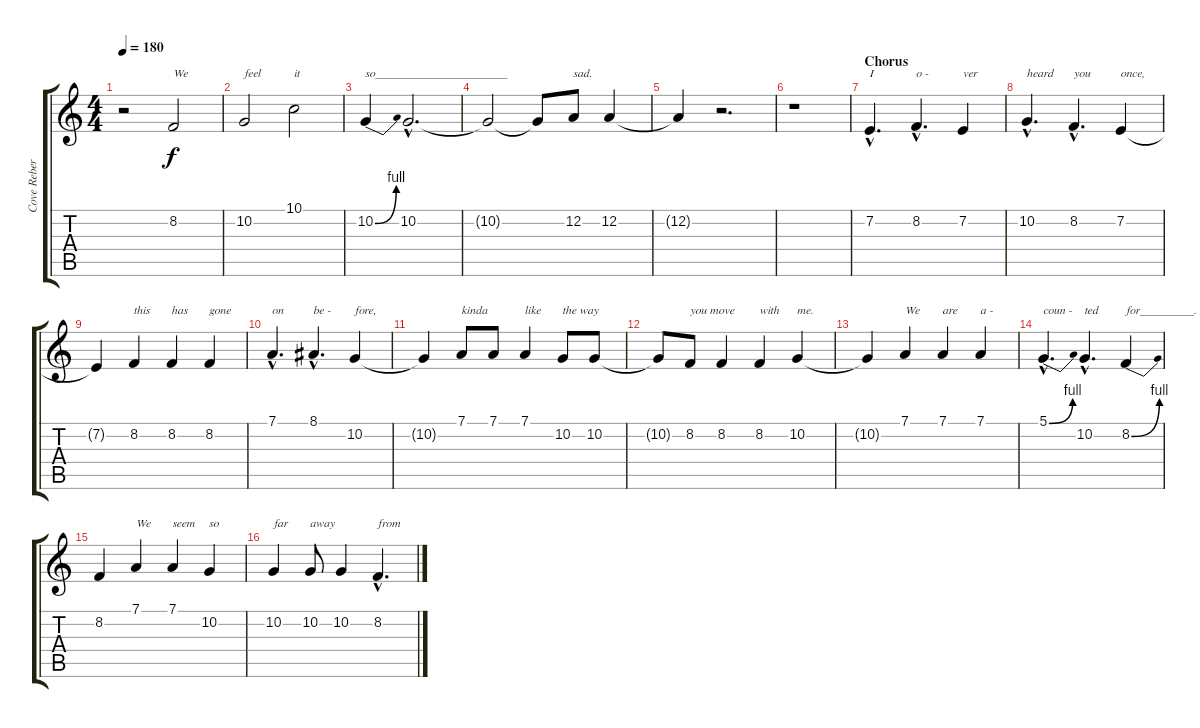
\track ("Cove Reber" "Cove Reber") {instrument lead3calliope}
\staff {score tabs}
\tuning (D4 A3 F3 C3 G2 D2) {hide}
\ts (4 4)
\tempo 180
\clef g2
\ks c
r.2{dy f} 8.2.2{txt "We"} |
10.2.2{txt "feel"} 10.1.2{txt "it"} |
10.2{be (bend 0 0 60 4)}.4{txt "so______________________"} 10.2{hac}.2{d} |
10.2{t}.2 10.2{t}.8 12.2.8{txt "sad."} 12.2.4 |
12.2{t}.4 r.2{d} |
r.1 |
\section ("" "Chorus")
7.2{hac}.4{d txt "I"} 8.2{hac}.4{d txt "o - "} 7.2.4{txt "ver"} |
10.2{hac}.4{d txt "heard"} 8.2{hac}.4{d txt "you"} 7.2.4{txt "once,"} |
7.2{t}.4 8.2.4{txt "this"} 8.2.4{txt "has"} 8.2.4{txt "gone"} |
7.1{hac}.4{d txt "on"} 8.1{hac}.4{d txt "be -"} 10.2.4{txt "fore,"} |
10.2{t}.4 7.1.8{txt "kinda"} 7.1.8 7.1.4{txt "like"} 10.2.8{txt "the way"} 10.2.8 |
10.2{t}.8 8.2.8{txt "you move"} 8.2.4 8.2.4{txt "with"} 10.2.4{txt "me."} |
10.2{t}.4 7.1.4{txt "We"} 7.1.4{txt "are"} 7.1.4{txt "a - "} |
5.1{be (bend 0 0 60 4) hac}.4{d txt "coun - "} 10.2{hac}.4{d txt "ted"} 8.2{be (bend 0 0 60 4)}.4{txt "for_________."} |
8.2.4 7.1.4{txt "We"} 7.1.4{txt "seem"} 10.2.4{txt "so"} |
10.2.4{txt "far"} 10.2.8{txt "away"} 10.2.4 8.2{hac}.4{d txt "from"}
